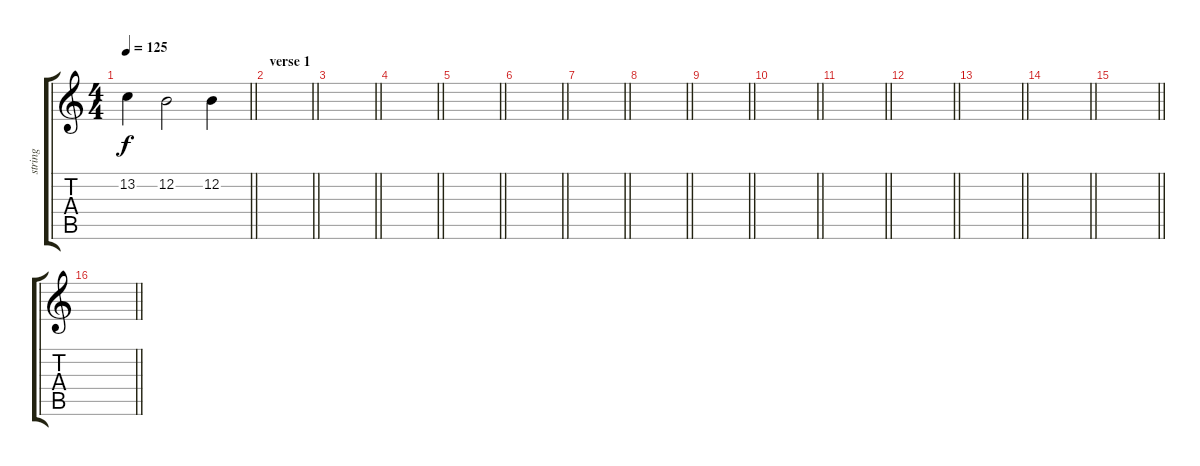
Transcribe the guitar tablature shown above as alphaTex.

\track ("string " "string ") {instrument tremolostrings}
\staff {score tabs}
\tuning (E4 B3 G3 D3 A2 E2) {hide}
\ts (4 4)
\tempo 125
\clef g2
\barLineRight lightlight
\ks c
13.2.4{dy f} 12.2.2 12.2.4 |
\section ("" "verse 1")
\barLineRight lightlight
|
\barLineRight lightlight
|
\barLineRight lightlight
|
\barLineRight lightlight
|
\barLineRight lightlight
|
\barLineRight lightlight
|
\barLineRight lightlight
|
\barLineRight lightlight
|
\barLineRight lightlight
|
\barLineRight lightlight
|
\barLineRight lightlight
|
\barLineRight lightlight
|
\barLineRight lightlight
|
\barLineRight lightlight
|
\barLineRight lightlight
